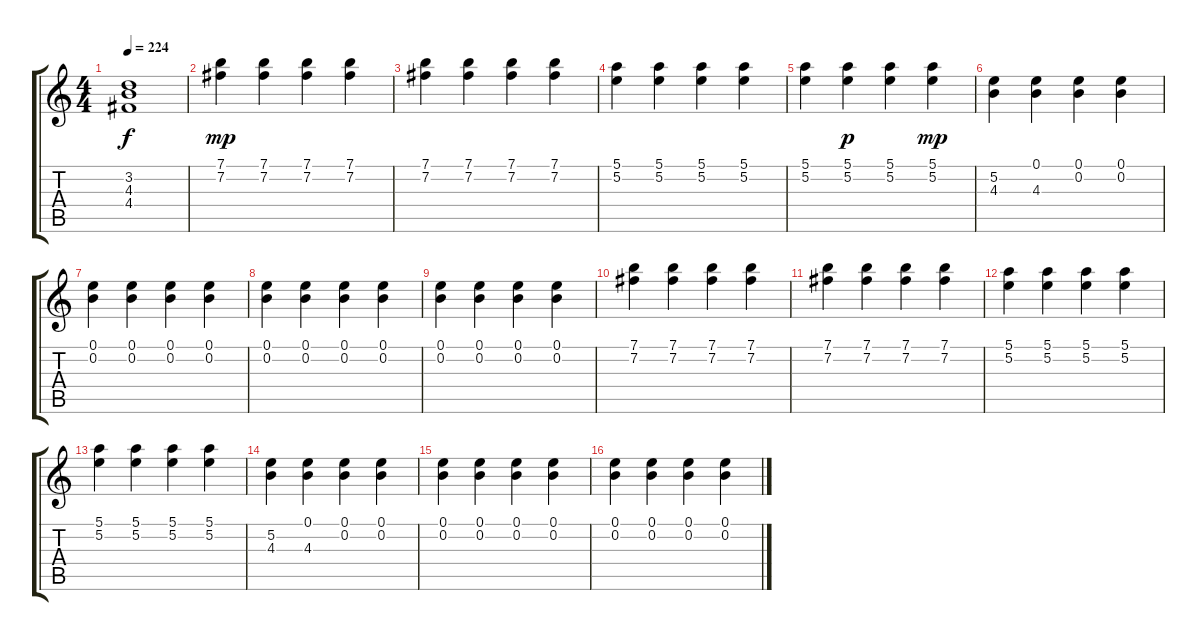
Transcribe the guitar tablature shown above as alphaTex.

\track "" {instrument electricguitarclean}
\staff {score tabs}
\tuning (E4 B3 G3 D3 A2 E2) {hide}
\ts (4 4)
\tempo 224
\clef g2
\ks c
(3.2{t} 4.3{t} 4.4{t}).1{dy f} |
(7.1 7.2).4{dy mp} (7.1 7.2).4 (7.1 7.2).4 (7.1 7.2).4 |
(7.1 7.2).4 (7.1 7.2).4 (7.1 7.2).4 (7.1 7.2).4 |
(5.1 5.2).4 (5.1 5.2).4 (5.1 5.2).4 (5.1 5.2).4 |
(5.1 5.2).4 (5.1 5.2).4{dy p} (5.1 5.2).4 (5.1 5.2).4{dy mp} |
(5.2 4.3).4 (0.1 4.3).4 (0.1 0.2).4 (0.1 0.2).4 |
(0.1 0.2).4 (0.1 0.2).4 (0.1 0.2).4 (0.1 0.2).4 |
(0.1 0.2).4 (0.1 0.2).4 (0.1 0.2).4 (0.1 0.2).4 |
(0.1 0.2).4 (0.1 0.2).4 (0.1 0.2).4 (0.1 0.2).4 |
(7.1 7.2).4 (7.1 7.2).4 (7.1 7.2).4 (7.1 7.2).4 |
(7.1 7.2).4 (7.1 7.2).4 (7.1 7.2).4 (7.1 7.2).4 |
(5.1 5.2).4 (5.1 5.2).4 (5.1 5.2).4 (5.1 5.2).4 |
(5.1 5.2).4 (5.1 5.2).4 (5.1 5.2).4 (5.1 5.2).4 |
(5.2 4.3).4 (0.1 4.3).4 (0.1 0.2).4 (0.1 0.2).4 |
(0.1 0.2).4 (0.1 0.2).4 (0.1 0.2).4 (0.1 0.2).4 |
(0.1 0.2).4 (0.1 0.2).4 (0.1 0.2).4 (0.1 0.2).4
